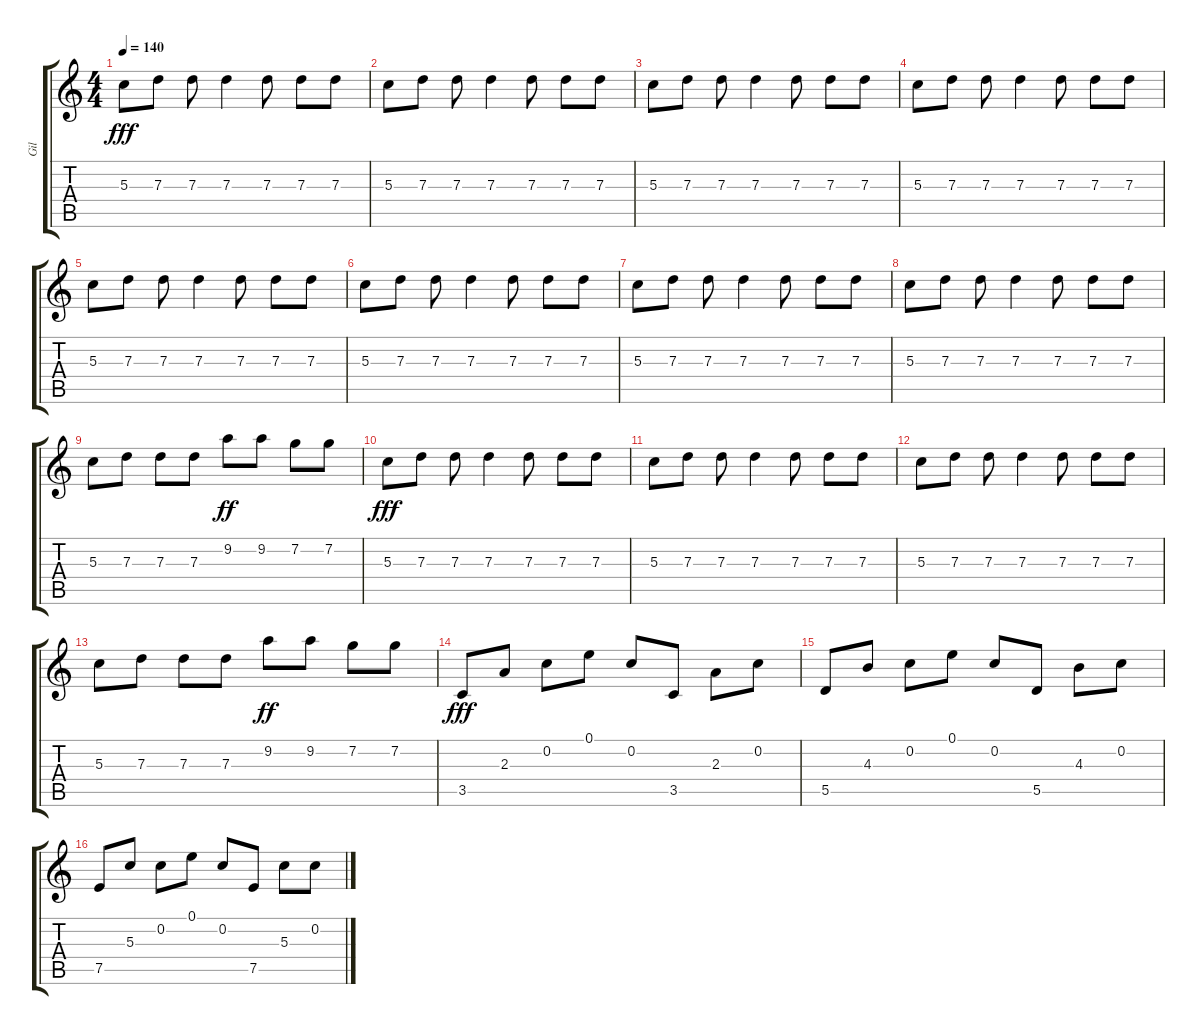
\track ("Gil" "Gil") {instrument distortionguitar}
\staff {score tabs}
\tuning (E4 C4 G3 D3 A2 E2) {hide}
\ts (4 4)
\tempo 140
\clef g2
\ks c
5.3.8{dy fff} 7.3.8 7.3.8 7.3.4 7.3.8 7.3.8 7.3.8 |
5.3.8 7.3.8 7.3.8 7.3.4 7.3.8 7.3.8 7.3.8 |
5.3.8 7.3.8 7.3.8 7.3.4 7.3.8 7.3.8 7.3.8 |
5.3.8 7.3.8 7.3.8 7.3.4 7.3.8 7.3.8 7.3.8 |
5.3.8 7.3.8 7.3.8 7.3.4 7.3.8 7.3.8 7.3.8 |
5.3.8 7.3.8 7.3.8 7.3.4 7.3.8 7.3.8 7.3.8 |
5.3.8 7.3.8 7.3.8 7.3.4 7.3.8 7.3.8 7.3.8 |
5.3.8 7.3.8 7.3.8 7.3.4 7.3.8 7.3.8 7.3.8 |
5.3.8 7.3.8 7.3.8 7.3.8 9.2.8{dy ff} 9.2.8 7.2.8 7.2.8 |
5.3.8{dy fff} 7.3.8 7.3.8 7.3.4 7.3.8 7.3.8 7.3.8 |
5.3.8 7.3.8 7.3.8 7.3.4 7.3.8 7.3.8 7.3.8 |
5.3.8 7.3.8 7.3.8 7.3.4 7.3.8 7.3.8 7.3.8 |
5.3.8 7.3.8 7.3.8 7.3.8 9.2.8{dy ff} 9.2.8 7.2.8 7.2.8 |
3.5.8{dy fff} 2.3.8 0.2.8 0.1.8 0.2.8 3.5.8 2.3.8 0.2.8 |
5.5.8 4.3.8 0.2.8 0.1.8 0.2.8 5.5.8 4.3.8 0.2.8 |
7.5.8 5.3.8 0.2.8 0.1.8 0.2.8 7.5.8 5.3.8 0.2.8
